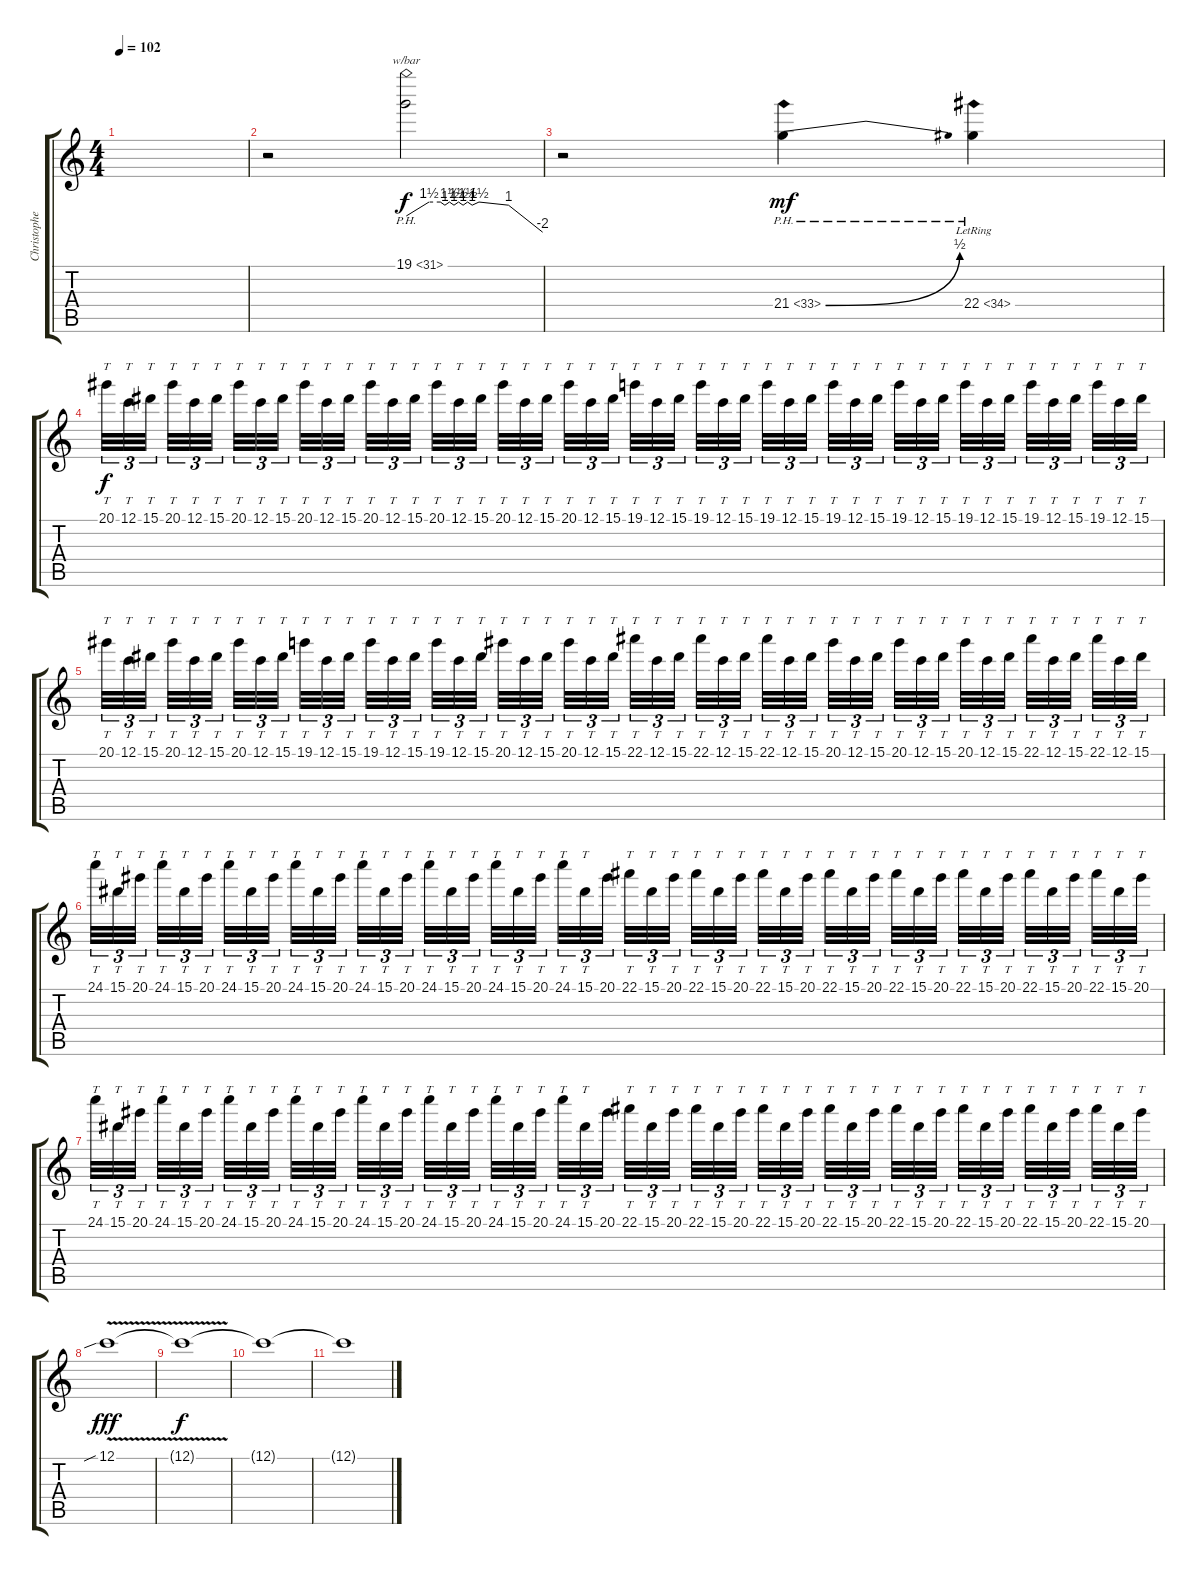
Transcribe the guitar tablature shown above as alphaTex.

\track ("Christopher Amott (Lead Guitar)" "Christophe") {instrument distortionguitar}
\staff {score tabs}
\tuning (C4 G3 Eb3 Bb2 F2 C2) {hide}
\ts (4 4)
\tempo 102
\clef g2
\ks c
|
r.2{volume 7 instrument distortionguitar} 19.1{ph 12}.2{tbe (custom default 0 0 10 6 15 6 17 4 19 6 21 4 23 6 25 4 27 6 29 4 32 6 45 4 60 -8) dy f} |
r.2 21.4{be (bend 0 0 60 2) ph 12}.4{dy mf} 22.4{ph 12 lr}.4 |
20.1.32{tt tu (3 2) dy f} 12.1.32{tt tu (3 2)} 15.1.32{tt tu (3 2) beam splitsecondary} 20.1.32{tt tu (3 2)} 12.1.32{tt tu (3 2)} 15.1.32{tt tu (3 2) beam splitsecondary} 20.1.32{tt tu (3 2)} 12.1.32{tt tu (3 2)} 15.1.32{tt tu (3 2) beam splitsecondary} 20.1.32{tt tu (3 2)} 12.1.32{tt tu (3 2)} 15.1.32{tt tu (3 2)} 20.1.32{tt tu (3 2)} 12.1.32{tt tu (3 2)} 15.1.32{tt tu (3 2) beam splitsecondary} 20.1.32{tt tu (3 2)} 12.1.32{tt tu (3 2)} 15.1.32{tt tu (3 2) beam splitsecondary} 20.1.32{tt tu (3 2)} 12.1.32{tt tu (3 2)} 15.1.32{tt tu (3 2) beam splitsecondary} 20.1.32{tt tu (3 2)} 12.1.32{tt tu (3 2)} 15.1.32{tt tu (3 2)} 19.1.32{tt tu (3 2)} 12.1.32{tt tu (3 2)} 15.1.32{tt tu (3 2) beam splitsecondary} 19.1.32{tt tu (3 2)} 12.1.32{tt tu (3 2)} 15.1.32{tt tu (3 2) beam splitsecondary} 19.1.32{tt tu (3 2)} 12.1.32{tt tu (3 2)} 15.1.32{tt tu (3 2) beam splitsecondary} 19.1.32{tt tu (3 2)} 12.1.32{tt tu (3 2)} 15.1.32{tt tu (3 2)} 19.1.32{tt tu (3 2)} 12.1.32{tt tu (3 2)} 15.1.32{tt tu (3 2) beam splitsecondary} 19.1.32{tt tu (3 2)} 12.1.32{tt tu (3 2)} 15.1.32{tt tu (3 2) beam splitsecondary} 19.1.32{tt tu (3 2)} 12.1.32{tt tu (3 2)} 15.1.32{tt tu (3 2) beam splitsecondary} 19.1.32{tt tu (3 2)} 12.1.32{tt tu (3 2)} 15.1.32{tt tu (3 2)} |
20.1.32{tt tu (3 2)} 12.1.32{tt tu (3 2)} 15.1.32{tt tu (3 2) beam splitsecondary} 20.1.32{tt tu (3 2)} 12.1.32{tt tu (3 2)} 15.1.32{tt tu (3 2) beam splitsecondary} 20.1.32{tt tu (3 2)} 12.1.32{tt tu (3 2)} 15.1.32{tt tu (3 2) beam splitsecondary} 19.1.32{tt tu (3 2)} 12.1.32{tt tu (3 2)} 15.1.32{tt tu (3 2)} 19.1.32{tt tu (3 2)} 12.1.32{tt tu (3 2)} 15.1.32{tt tu (3 2) beam splitsecondary} 19.1.32{tt tu (3 2)} 12.1.32{tt tu (3 2)} 15.1.32{tt tu (3 2) beam splitsecondary} 20.1.32{tt tu (3 2)} 12.1.32{tt tu (3 2)} 15.1.32{tt tu (3 2) beam splitsecondary} 20.1.32{tt tu (3 2)} 12.1.32{tt tu (3 2)} 15.1.32{tt tu (3 2)} 22.1.32{tt tu (3 2)} 12.1.32{tt tu (3 2)} 15.1.32{tt tu (3 2) beam splitsecondary} 22.1.32{tt tu (3 2)} 12.1.32{tt tu (3 2)} 15.1.32{tt tu (3 2) beam splitsecondary} 22.1.32{tt tu (3 2)} 12.1.32{tt tu (3 2)} 15.1.32{tt tu (3 2) beam splitsecondary} 20.1.32{tt tu (3 2)} 12.1.32{tt tu (3 2)} 15.1.32{tt tu (3 2)} 20.1.32{tt tu (3 2)} 12.1.32{tt tu (3 2)} 15.1.32{tt tu (3 2) beam splitsecondary} 20.1.32{tt tu (3 2)} 12.1.32{tt tu (3 2)} 15.1.32{tt tu (3 2) beam splitsecondary} 22.1.32{tt tu (3 2)} 12.1.32{tt tu (3 2)} 15.1.32{tt tu (3 2) beam splitsecondary} 22.1.32{tt tu (3 2)} 12.1.32{tt tu (3 2)} 15.1.32{tt tu (3 2)} |
24.1.32{tt tu (3 2)} 15.1.32{tt tu (3 2)} 20.1.32{tt tu (3 2) beam splitsecondary} 24.1.32{tt tu (3 2)} 15.1.32{tt tu (3 2)} 20.1.32{tt tu (3 2) beam splitsecondary} 24.1.32{tt tu (3 2)} 15.1.32{tt tu (3 2)} 20.1.32{tt tu (3 2) beam splitsecondary} 24.1.32{tt tu (3 2)} 15.1.32{tt tu (3 2)} 20.1.32{tt tu (3 2)} 24.1.32{tt tu (3 2)} 15.1.32{tt tu (3 2)} 20.1.32{tt tu (3 2) beam splitsecondary} 24.1.32{tt tu (3 2)} 15.1.32{tt tu (3 2)} 20.1.32{tt tu (3 2) beam splitsecondary} 24.1.32{tt tu (3 2)} 15.1.32{tt tu (3 2)} 20.1.32{tt tu (3 2) beam splitsecondary} 24.1.32{tt tu (3 2)} 15.1.32{tt tu (3 2)} 20.1.32{tu (3 2)} 22.1.32{tt tu (3 2)} 15.1.32{tt tu (3 2)} 20.1.32{tt tu (3 2) beam splitsecondary} 22.1.32{tt tu (3 2)} 15.1.32{tt tu (3 2)} 20.1.32{tt tu (3 2) beam splitsecondary} 22.1.32{tt tu (3 2)} 15.1.32{tt tu (3 2)} 20.1.32{tt tu (3 2) beam splitsecondary} 22.1.32{tt tu (3 2)} 15.1.32{tt tu (3 2)} 20.1.32{tt tu (3 2)} 22.1.32{tt tu (3 2)} 15.1.32{tt tu (3 2)} 20.1.32{tt tu (3 2) beam splitsecondary} 22.1.32{tt tu (3 2)} 15.1.32{tt tu (3 2)} 20.1.32{tt tu (3 2) beam splitsecondary} 22.1.32{tt tu (3 2)} 15.1.32{tt tu (3 2)} 20.1.32{tt tu (3 2) beam splitsecondary} 22.1.32{tt tu (3 2)} 15.1.32{tt tu (3 2)} 20.1.32{tt tu (3 2)} |
24.1.32{tt tu (3 2)} 15.1.32{tt tu (3 2)} 20.1.32{tt tu (3 2) beam splitsecondary} 24.1.32{tt tu (3 2)} 15.1.32{tt tu (3 2)} 20.1.32{tt tu (3 2) beam splitsecondary} 24.1.32{tt tu (3 2)} 15.1.32{tt tu (3 2)} 20.1.32{tt tu (3 2) beam splitsecondary} 24.1.32{tt tu (3 2)} 15.1.32{tt tu (3 2)} 20.1.32{tt tu (3 2)} 24.1.32{tt tu (3 2)} 15.1.32{tt tu (3 2)} 20.1.32{tt tu (3 2) beam splitsecondary} 24.1.32{tt tu (3 2)} 15.1.32{tt tu (3 2)} 20.1.32{tt tu (3 2) beam splitsecondary} 24.1.32{tt tu (3 2)} 15.1.32{tt tu (3 2)} 20.1.32{tt tu (3 2) beam splitsecondary} 24.1.32{tt tu (3 2)} 15.1.32{tt tu (3 2)} 20.1.32{tu (3 2)} 22.1.32{tt tu (3 2)} 15.1.32{tt tu (3 2)} 20.1.32{tt tu (3 2) beam splitsecondary} 22.1.32{tt tu (3 2)} 15.1.32{tt tu (3 2)} 20.1.32{tt tu (3 2) beam splitsecondary} 22.1.32{tt tu (3 2)} 15.1.32{tt tu (3 2)} 20.1.32{tt tu (3 2) beam splitsecondary} 22.1.32{tt tu (3 2)} 15.1.32{tt tu (3 2)} 20.1.32{tt tu (3 2)} 22.1.32{tt tu (3 2)} 15.1.32{tt tu (3 2)} 20.1.32{tt tu (3 2) beam splitsecondary} 22.1.32{tt tu (3 2)} 15.1.32{tt tu (3 2)} 20.1.32{tt tu (3 2) beam splitsecondary} 22.1.32{tt tu (3 2)} 15.1.32{tt tu (3 2)} 20.1.32{tt tu (3 2) beam splitsecondary} 22.1.32{tt tu (3 2)} 15.1.32{tt tu (3 2)} 20.1.32{tt tu (3 2)} |
12.1{v sib}.1{dy fff} |
12.1{t}.1{dy f} |
12.1{t}.1 |
12.1{t}.1
